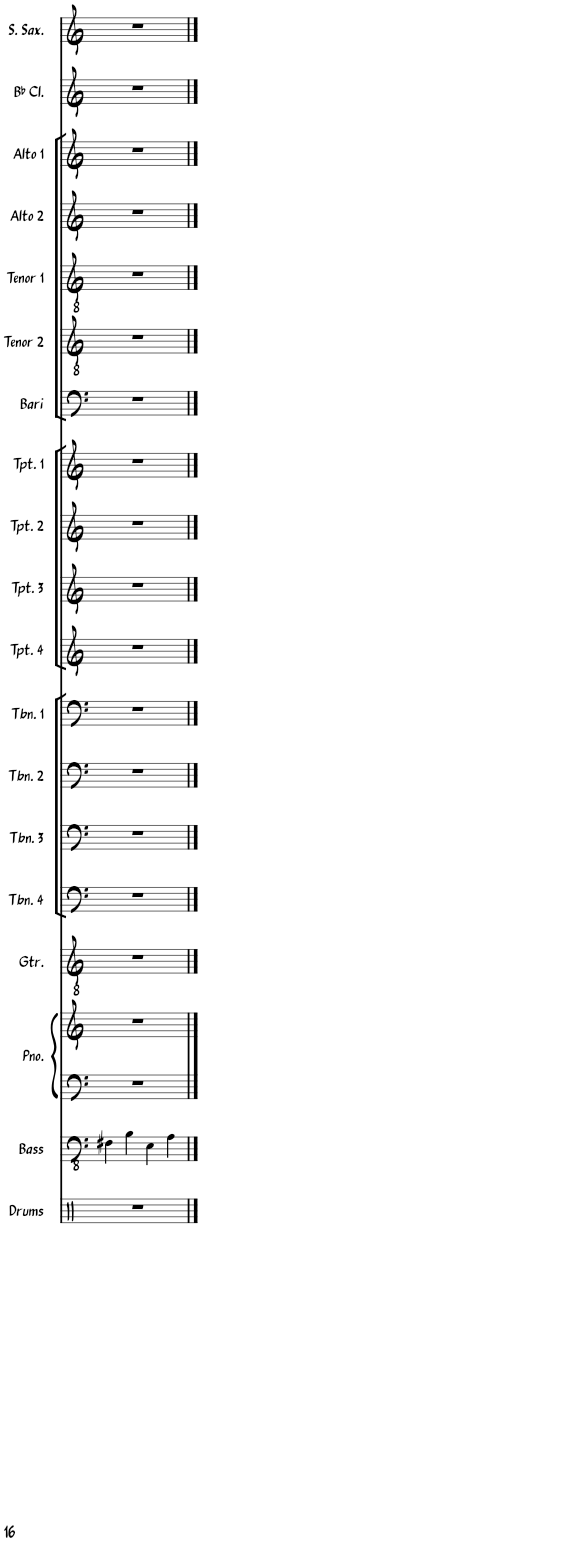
**kern	**kern	**kern	**kern	**kern	**kern	**kern	**kern	**kern	**kern	**kern	**kern	**kern	**kern	**kern	**kern	**kern	**kern	**kern	**kern
*part19	*part18	*part17	*part17	*part16	*part15	*part14	*part13	*part12	*part11	*part10	*part9	*part8	*part7	*part6	*part5	*part4	*part3	*part2	*part1
*staff20	*staff19	*staff18	*staff17	*staff16	*staff15	*staff14	*staff13	*staff12	*staff11	*staff10	*staff9	*staff8	*staff7	*staff6	*staff5	*staff4	*staff3	*staff2	*staff1
*I"Drums	*I"Bass	*I"Piano	*	*I"Guitar	*I"Trombone 4	*I"Trombone 3	*I"Trombone 2	*I"Trombone 1	*I"Trumpet 4	*I"Trumpet 3	*I"Trumpet 2	*I"Trumpet 1	*I"Bari Sax	*I"Tenor Sax 2	*I"Tenor Sax 1	*I"Alto Sax 2	*I"Alto Sax 1	*I"Bb Clarinet	*I"Soprano Saxophone
*I'Drums	*I'Bass	*I'Pno.	*	*I'Gtr.	*I'Tbn. 4	*I'Tbn. 3	*I'Tbn. 2	*I'Tbn. 1	*I'Tpt. 4	*I'Tpt. 3	*I'Tpt. 2	*I'Tpt. 1	*I'Bari	*I'Tenor 2	*I'Tenor 1	*I'Alto 2	*I'Alto 1	*I'Bb Cl.	*I'S. Sax.
!!LO:PB:g=z
*clefX	*clefFv4	*clefF4	*clefG2	*clefGv2	*clefF4	*clefF4	*clefF4	*clefF4	*clefG2	*clefG2	*clefG2	*clefG2	*clefF4	*clefGv2	*clefGv2	*clefG2	*clefG2	*clefG2	*clefG2
*	*	*	*	*	*	*	*	*	*ITrd1c2	*ITrd1c2	*ITrd1c2	*ITrd1c2	*ITrd12c21	*ITrd8c14	*ITrd8c14	*ITrd5c9	*ITrd5c9	*ITrd1c2	*ITrd1c2
*k[]	*k[]	*k[]	*k[]	*k[]	*k[]	*k[]	*k[]	*k[]	*k[]	*k[]	*k[]	*k[]	*k[]	*k[]	*k[]	*k[]	*k[]	*k[]	*k[]
*M4/4	*M4/4	*M4/4	*M4/4	*M4/4	*M4/4	*M4/4	*M4/4	*M4/4	*M4/4	*M4/4	*M4/4	*M4/4	*M4/4	*M4/4	*M4/4	*M4/4	*M4/4	*M4/4	*M4/4
=137	=137	=137	=137	=137	=137	=137	=137	=137	=137	=137	=137	=137	=137	=137	=137	=137	=137	=137	=137
1r	4FF#X\	1r	1r	1r	1r	1r	1r	1r	1r	1r	1r	1r	1r	1r	1r	1r	1r	1r	1r
.	4BB\	.	.	.	.	.	.	.	.	.	.	.	.	.	.	.	.	.	.
.	4EE\	.	.	.	.	.	.	.	.	.	.	.	.	.	.	.	.	.	.
.	4AA\	.	.	.	.	.	.	.	.	.	.	.	.	.	.	.	.	.	.
==	==	==	==	==	==	==	==	==	==	==	==	==	==	==	==	==	==	==	==
*-	*-	*-	*-	*-	*-	*-	*-	*-	*-	*-	*-	*-	*-	*-	*-	*-	*-	*-	*-
